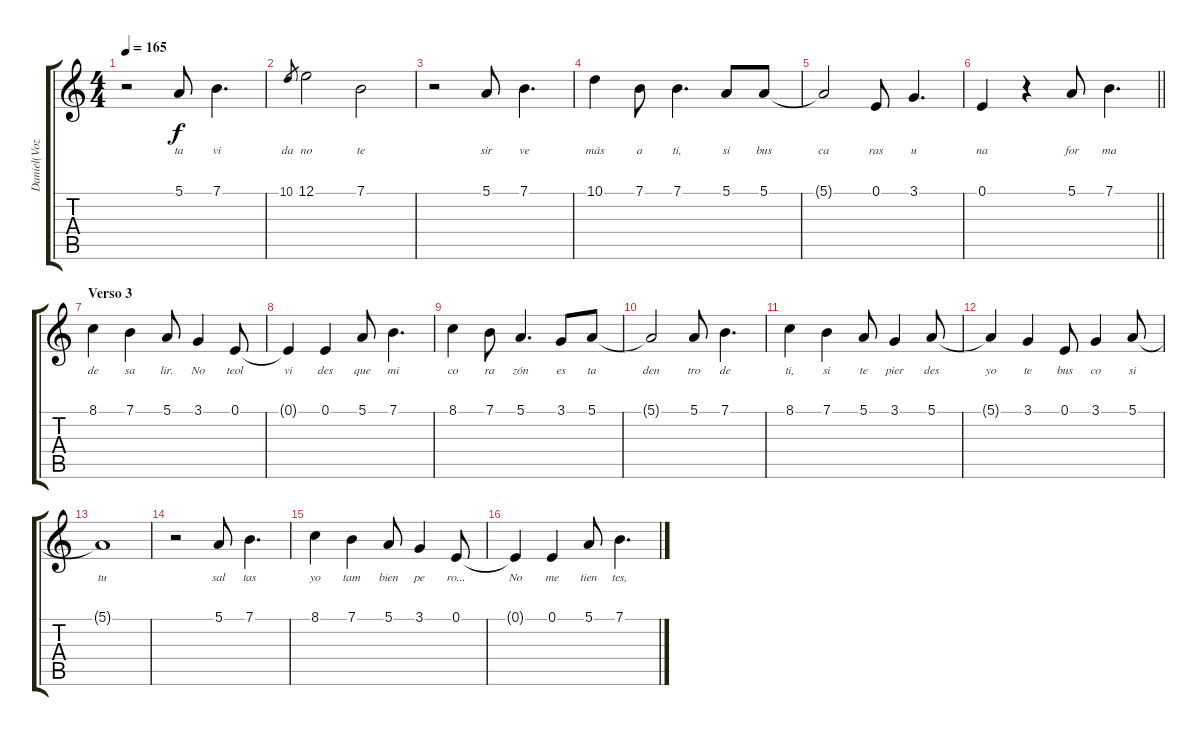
\track ("Daniel(Voz)" "Daniel(Voz") {instrument pad7halo}
\staff {score tabs}
\tuning (E4 B3 G3 D3 A2 E2) {hide}
\ts (4 4)
\tempo 165
\clef g2
\ks c
r.2{dy f} 5.1.8{lyrics (0 "ta") lyrics (1 "") lyrics (2 "") lyrics (3 "") lyrics (4 "")} 7.1.4{d lyrics (0 "vi") lyrics (1 "") lyrics (2 "") lyrics (3 "") lyrics (4 "")} |
10.1.8{lyrics (0 "da") lyrics (1 "") lyrics (2 "") lyrics (3 "") lyrics (4 "") gr} 12.1.2{lyrics (0 "no") lyrics (1 "") lyrics (2 "") lyrics (3 "") lyrics (4 "")} 7.1.2{lyrics (0 "te") lyrics (1 "") lyrics (2 "") lyrics (3 "") lyrics (4 "")} |
r.2 5.1.8{lyrics (0 "sir") lyrics (1 "") lyrics (2 "") lyrics (3 "") lyrics (4 "")} 7.1.4{d lyrics (0 "ve") lyrics (1 "") lyrics (2 "") lyrics (3 "") lyrics (4 "")} |
10.1.4{lyrics (0 "más") lyrics (1 "") lyrics (2 "") lyrics (3 "") lyrics (4 "")} 7.1.8{lyrics (0 "a") lyrics (1 "") lyrics (2 "") lyrics (3 "") lyrics (4 "")} 7.1.4{d lyrics (0 "ti,") lyrics (1 "") lyrics (2 "") lyrics (3 "") lyrics (4 "")} 5.1.8{lyrics (0 "si") lyrics (1 "") lyrics (2 "") lyrics (3 "") lyrics (4 "")} 5.1.8{lyrics (0 "bus") lyrics (1 "") lyrics (2 "") lyrics (3 "") lyrics (4 "")} |
5.1{t}.2{lyrics (0 "ca") lyrics (1 "") lyrics (2 "") lyrics (3 "") lyrics (4 "")} 0.1.8{lyrics (0 "ras") lyrics (1 "") lyrics (2 "") lyrics (3 "") lyrics (4 "")} 3.1.4{d lyrics (0 "u") lyrics (1 "") lyrics (2 "") lyrics (3 "") lyrics (4 "")} |
\barLineRight lightlight
0.1.4{lyrics (0 "na") lyrics (1 "") lyrics (2 "") lyrics (3 "") lyrics (4 "")} r.4 5.1.8{lyrics (0 "for") lyrics (1 "") lyrics (2 "") lyrics (3 "") lyrics (4 "")} 7.1.4{d lyrics (0 "ma") lyrics (1 "") lyrics (2 "") lyrics (3 "") lyrics (4 "")} |
\section ("" "Verso 3")
8.1.4{lyrics (0 "de") lyrics (1 "") lyrics (2 "") lyrics (3 "") lyrics (4 "")} 7.1.4{lyrics (0 "sa") lyrics (1 "") lyrics (2 "") lyrics (3 "") lyrics (4 "")} 5.1.8{lyrics (0 "lir.") lyrics (1 "") lyrics (2 "") lyrics (3 "") lyrics (4 "")} 3.1.4{lyrics (0 "No") lyrics (1 "") lyrics (2 "") lyrics (3 "") lyrics (4 "")} 0.1.8{lyrics (0 "teol") lyrics (1 "") lyrics (2 "") lyrics (3 "") lyrics (4 "")} |
0.1{t}.4{lyrics (0 "vi") lyrics (1 "") lyrics (2 "") lyrics (3 "") lyrics (4 "")} 0.1.4{lyrics (0 "des") lyrics (1 "") lyrics (2 "") lyrics (3 "") lyrics (4 "")} 5.1.8{lyrics (0 "que") lyrics (1 "") lyrics (2 "") lyrics (3 "") lyrics (4 "")} 7.1.4{d lyrics (0 "mi") lyrics (1 "") lyrics (2 "") lyrics (3 "") lyrics (4 "")} |
8.1.4{lyrics (0 "co") lyrics (1 "") lyrics (2 "") lyrics (3 "") lyrics (4 "")} 7.1.8{lyrics (0 "ra") lyrics (1 "") lyrics (2 "") lyrics (3 "") lyrics (4 "")} 5.1.4{d lyrics (0 "zón") lyrics (1 "") lyrics (2 "") lyrics (3 "") lyrics (4 "")} 3.1.8{lyrics (0 "es") lyrics (1 "") lyrics (2 "") lyrics (3 "") lyrics (4 "")} 5.1.8{lyrics (0 "ta") lyrics (1 "") lyrics (2 "") lyrics (3 "") lyrics (4 "")} |
5.1{t}.2{lyrics (0 "den") lyrics (1 "") lyrics (2 "") lyrics (3 "") lyrics (4 "")} 5.1.8{lyrics (0 "tro") lyrics (1 "") lyrics (2 "") lyrics (3 "") lyrics (4 "")} 7.1.4{d lyrics (0 "de") lyrics (1 "") lyrics (2 "") lyrics (3 "") lyrics (4 "")} |
8.1.4{lyrics (0 "ti,") lyrics (1 "") lyrics (2 "") lyrics (3 "") lyrics (4 "")} 7.1.4{lyrics (0 "si") lyrics (1 "") lyrics (2 "") lyrics (3 "") lyrics (4 "")} 5.1.8{lyrics (0 "te") lyrics (1 "") lyrics (2 "") lyrics (3 "") lyrics (4 "")} 3.1.4{lyrics (0 "pier") lyrics (1 "") lyrics (2 "") lyrics (3 "") lyrics (4 "")} 5.1.8{lyrics (0 "des") lyrics (1 "") lyrics (2 "") lyrics (3 "") lyrics (4 "")} |
5.1{t}.4{lyrics (0 "yo") lyrics (1 "") lyrics (2 "") lyrics (3 "") lyrics (4 "")} 3.1.4{lyrics (0 "te") lyrics (1 "") lyrics (2 "") lyrics (3 "") lyrics (4 "")} 0.1.8{lyrics (0 "bus") lyrics (1 "") lyrics (2 "") lyrics (3 "") lyrics (4 "")} 3.1.4{lyrics (0 "co") lyrics (1 "") lyrics (2 "") lyrics (3 "") lyrics (4 "")} 5.1.8{lyrics (0 "si") lyrics (1 "") lyrics (2 "") lyrics (3 "") lyrics (4 "")} |
5.1{t}.1{lyrics (0 "tu") lyrics (1 "") lyrics (2 "") lyrics (3 "") lyrics (4 "")} |
r.2 5.1.8{lyrics (0 "sal") lyrics (1 "") lyrics (2 "") lyrics (3 "") lyrics (4 "")} 7.1.4{d lyrics (0 "tas") lyrics (1 "") lyrics (2 "") lyrics (3 "") lyrics (4 "")} |
8.1.4{lyrics (0 "yo") lyrics (1 "") lyrics (2 "") lyrics (3 "") lyrics (4 "")} 7.1.4{lyrics (0 "tam") lyrics (1 "") lyrics (2 "") lyrics (3 "") lyrics (4 "")} 5.1.8{lyrics (0 "bien") lyrics (1 "") lyrics (2 "") lyrics (3 "") lyrics (4 "")} 3.1.4{lyrics (0 "pe") lyrics (1 "") lyrics (2 "") lyrics (3 "") lyrics (4 "")} 0.1.8{lyrics (0 "ro...") lyrics (1 "") lyrics (2 "") lyrics (3 "") lyrics (4 "")} |
0.1{t}.4{lyrics (0 "No") lyrics (1 "") lyrics (2 "") lyrics (3 "") lyrics (4 "")} 0.1.4{lyrics (0 "me") lyrics (1 "") lyrics (2 "") lyrics (3 "") lyrics (4 "")} 5.1.8{lyrics (0 "tien") lyrics (1 "") lyrics (2 "") lyrics (3 "") lyrics (4 "")} 7.1.4{d lyrics (0 "tes,") lyrics (1 "") lyrics (2 "") lyrics (3 "") lyrics (4 "")}
